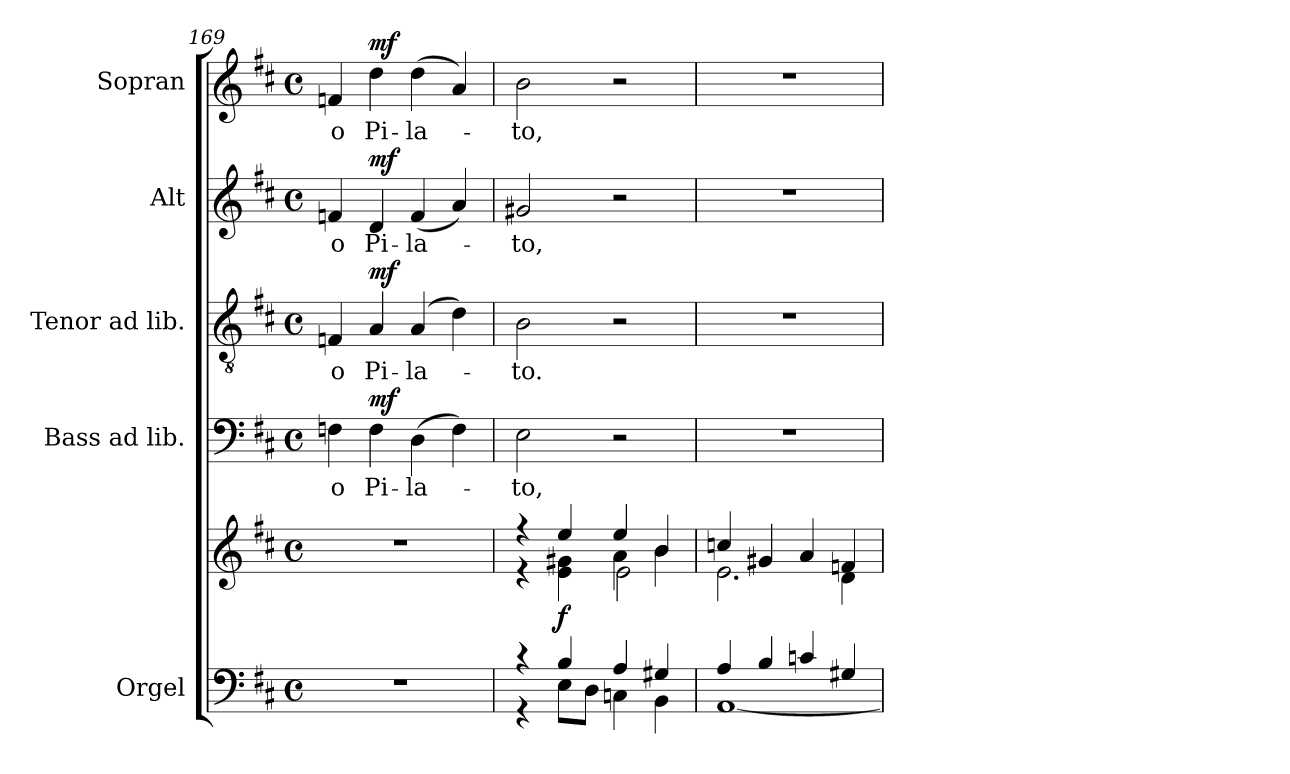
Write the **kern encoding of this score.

**kern	**kern	**dynam	**kern	**text	**dynam	**kern	**text	**dynam	**kern	**text	**dynam	**kern	**text	**dynam
*part5	*part5	*part5	*part4	*part4	*part4	*part3	*part3	*part3	*part2	*part2	*part2	*part1	*part1	*part1
*staff6	*staff5	*staff5/6	*staff4	*staff4	*staff4	*staff3	*staff3	*staff3	*staff2	*staff2	*staff2	*staff1	*staff1	*staff1
*I"Orgel	*	*	*I"Bass ad lib.	*	*	*I"Tenor ad lib.	*	*	*I"Alt	*	*	*I"Sopran	*	*
*I'Org.	*	*	*I'B.	*	*	*I'T.	*	*	*I'A.	*	*	*I'S.	*	*
*clefF4	*clefG2	*	*clefF4	*	*	*clefGv2	*	*	*clefG2	*	*	*clefG2	*	*
*k[f#c#]	*k[f#c#]	*	*k[f#c#]	*	*	*k[f#c#]	*	*	*k[f#c#]	*	*	*k[f#c#]	*	*
*D:	*D:	*	*D:	*	*	*D:	*	*	*D:	*	*	*D:	*	*
*M4/4	*M4/4	*	*M4/4	*	*	*M4/4	*	*	*M4/4	*	*	*M4/4	*	*
*met(c)	*met(c)	*	*met(c)	*	*	*met(c)	*	*	*met(c)	*	*	*met(c)	*	*
=169	=169	=169	=169	=169	=169	=169	=169	=169	=169	=169	=169	=169	=169	=169
!	!	!	!	!LO:LY:b	!	!	!LO:LY:b	!	!	!LO:LY:b	!	!	!LO:LY:b	!
1r	1r	.	4Fn\	-o	.	4Fn/	-o	.	4fn/	-o	.	4fn/	-o	.
!	!	!	!	!LO:LY:b	!LO:DY:a	!	!LO:LY:b	!LO:DY:a	!	!LO:LY:b	!LO:DY:a	!	!LO:LY:b	!LO:DY:a
.	.	.	4F\	Pi-	mf	4A/	Pi-	mf	4d/	Pi-	mf	4dd\	Pi-	mf
!	!	!	!	!LO:LY:b	!	!	!LO:LY:b	!	!	!LO:LY:b	!	!	!LO:LY:b	!
.	.	.	(>4D\	-la-	.	(4A/	-la-	.	(<4f/	-la-	.	(>4dd\	-la-	.
.	.	.	4F\)	.	.	4d\)	.	.	4a/)	.	.	4a/)	.	.
=170	=170	=170	=170	=170	=170	=170	=170	=170	=170	=170	=170	=170	=170	=170
*^	*^	*	*	*	*	*	*	*	*	*	*	*	*	*
*	*	*	*^	*	*	*	*	*	*	*	*	*	*	*	*	*
!	!	!	!	!	!	!	!LO:LY:b	!	!	!LO:LY:b	!	!	!LO:LY:b	!	!	!LO:LY:b	!
4r	4r	4r	4r	2ryy	.	2E\	-to,	.	2B\	-to.	.	2g#X/	-to,	.	2b\	-to,	.
!	!	!	!	!	!LO:DY:b	!	!	!	!	!	!	!	!	!	!	!	!
4B/	8E\L	4ee/	4e\ 4g#X\	.	f	.	.	.	.	.	.	.	.	.	.	.	.
.	8D\J	.	.	.	.	.	.	.	.	.	.	.	.	.	.	.	.
4A/	4Cn\	4ee/	4a\	2e\	.	2r	.	.	2r	.	.	2r	.	.	2r	.	.
4G#X/	4BB\	4b/	4b\	.	.	.	.	.	.	.	.	.	.	.	.	.	.
*	*	*	*v	*v	*	*	*	*	*	*	*	*	*	*	*	*	*
=171	=171	=171	=171	=171	=171	=171	=171	=171	=171	=171	=171	=171	=171	=171	=171	=171
4A/	[<1AA	4ccn/	2.e\	.	1r	.	.	1r	.	.	1r	.	.	1r	.	.
4B/	.	4g#X/	.	.	.	.	.	.	.	.	.	.	.	.	.	.
4cn/	.	4a/	.	.	.	.	.	.	.	.	.	.	.	.	.	.
4G#X/	.	4fn/	4d\	.	.	.	.	.	.	.	.	.	.	.	.	.
*v	*v	*	*	*	*	*	*	*	*	*	*	*	*	*	*	*
*	*v	*v	*	*	*	*	*	*	*	*	*	*	*	*	*
=	=	=	=	=	=	=	=	=	=	=	=	=	=	=
*-	*-	*-	*-	*-	*-	*-	*-	*-	*-	*-	*-	*-	*-	*-
